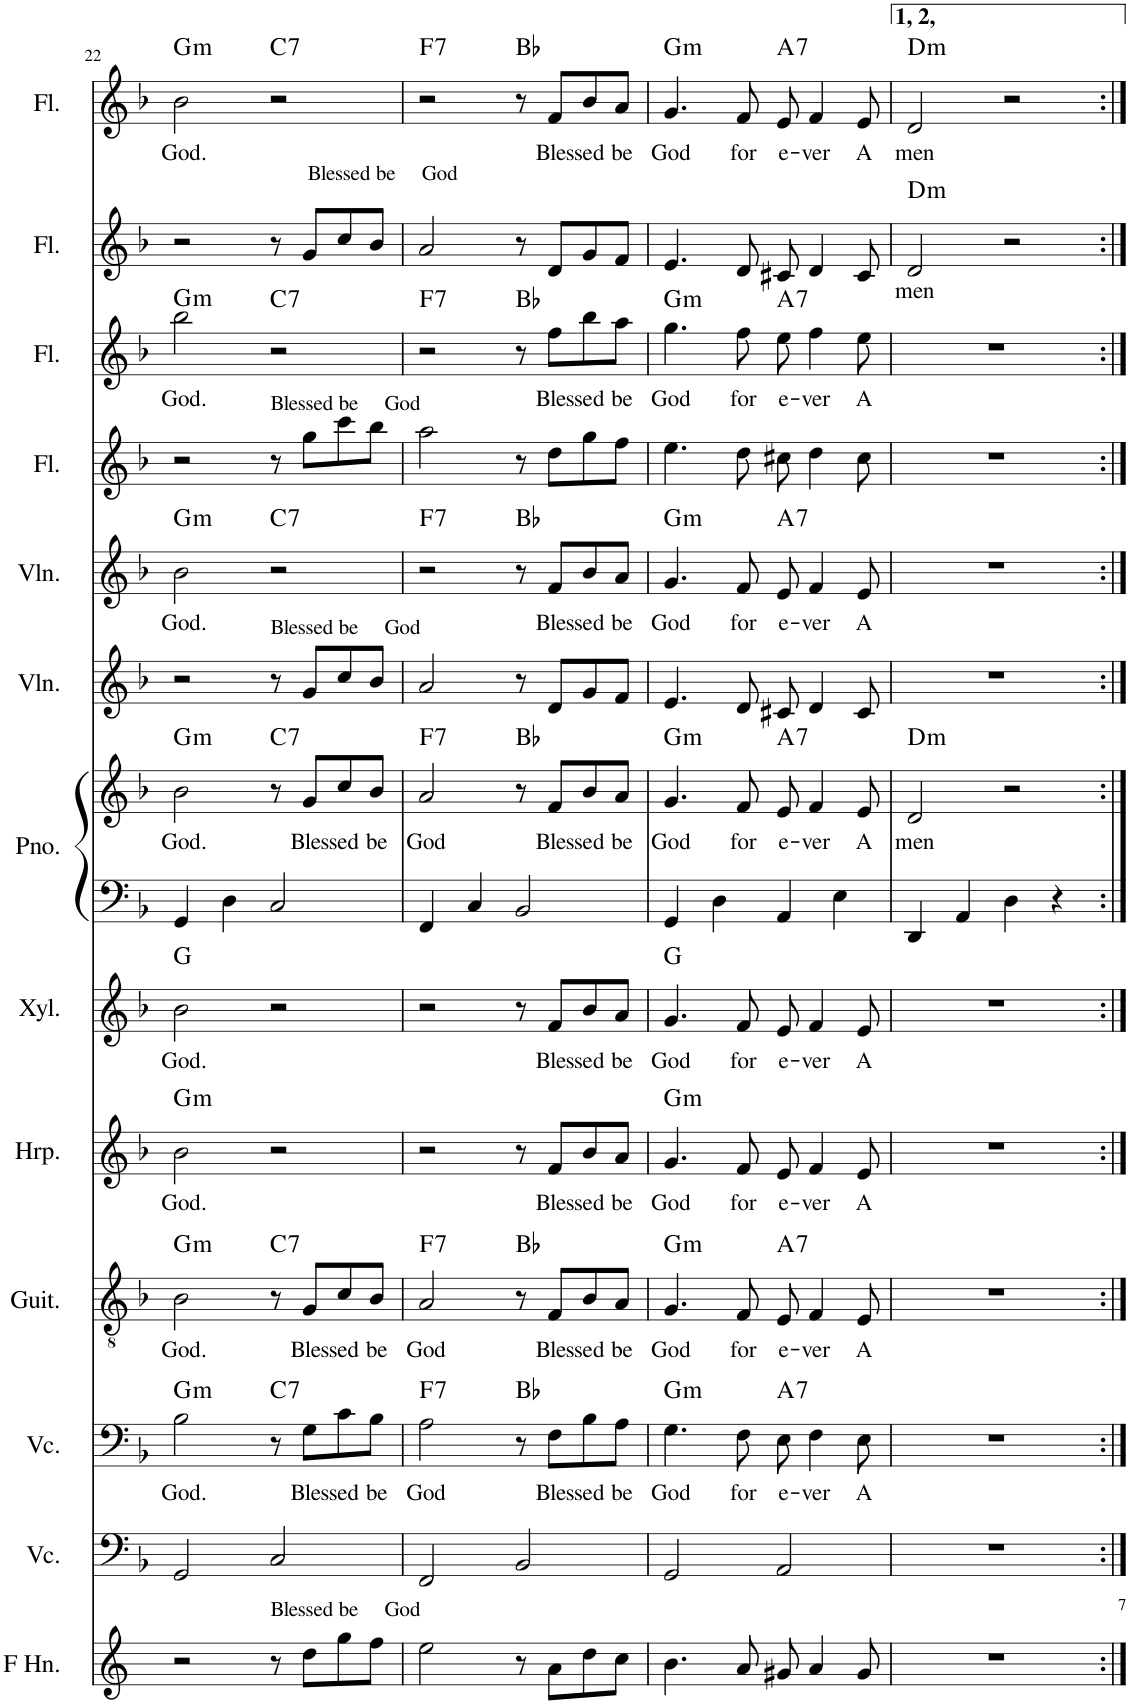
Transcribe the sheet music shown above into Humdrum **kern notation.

**kern	**kern	**kern	**text	**harte	**kern	**text	**harte	**kern	**text	**harte	**kern	**text	**harte	**kern	**kern	**text	**harte	**kern	**kern	**text	**harte	**kern	**kern	**text	**kern	**text	**kern	**text	**harte
*part13	*part12	*part11	*part11	*part11	*part10	*part10	*part10	*part9	*part9	*part9	*part8	*part8	*part8	*part7	*part7	*part7	*part7	*part6	*part5	*part5	*part5	*part4	*part3	*part3	*part2	*part2	*part1	*part1	*part1
*staff14	*staff13	*staff12	*staff12	*	*staff11	*staff11	*	*staff10	*staff10	*	*staff9	*staff9	*	*staff8	*staff7	*staff7	*	*staff6	*staff5	*staff5	*	*staff4	*staff3	*staff3	*staff2	*staff2	*staff1	*staff1	*
*I"Horn in F	*I"Violoncello	*I"Violoncello	*	*	*I"Acoustic Guitar	*	*	*I"Harp	*	*	*I"Xylophone	*	*	*I"Piano	*	*	*	*I"Violin	*I"Violin	*	*	*I"Flute	*I"Flute	*	*I"Flute	*	*I"Flute	*	*
*	*I'Vc.	*I'Vc.	*	*	*I'Guit.	*	*	*I'Hrp.	*	*	*I'Xyl.	*	*	*I'Pno.	*	*	*	*I'Vln.	*I'Vln.	*	*	*I'Fl.	*I'Fl.	*	*I'Fl.	*	*I'Fl.	*	*
!!LO:PB:g=z
*clefG2	*clefF4	*clefF4	*	*	*clefGv2	*	*	*clefG2	*	*	*clefG2	*	*	*clefF4	*clefG2	*	*	*clefG2	*clefG2	*	*	*clefG2	*clefG2	*	*clefG2	*	*clefG2	*	*
*Trd4c7	*	*	*	*	*	*	*	*	*	*	*Trd-7c-12	*	*	*	*	*	*	*	*	*	*	*	*	*	*	*	*	*	*
*k[]	*k[b-]	*k[b-]	*	*	*k[b-]	*	*	*k[b-]	*	*	*k[b-]	*	*	*k[b-]	*k[b-]	*	*	*k[b-]	*k[b-]	*	*	*k[b-]	*k[b-]	*	*k[b-]	*	*k[b-]	*	*
*M4/4	*M4/4	*M4/4	*	*	*M4/4	*	*	*M4/4	*	*	*M4/4	*	*	*M4/4	*M4/4	*	*	*M4/4	*M4/4	*	*	*M4/4	*M4/4	*	*M4/4	*	*M4/4	*	*
=22	=22	=22	=22	=22	=22	=22	=22	=22	=22	=22	=22	=22	=22	=22	=22	=22	=22	=22	=22	=22	=22	=22	=22	=22	=22	=22	=22	=22	=22
!	!	!	!LO:LY:b	!LO:H:kt=m	!	!LO:LY:b	!LO:H:kt=m	!	!LO:LY:b	!LO:H:kt=m	!	!LO:LY:b	!	!	!	!LO:LY:b	!LO:H:kt=m	!	!	!LO:LY:b	!LO:H:kt=m	!	!	!LO:LY:b	!	!	!	!LO:LY:b	!LO:H:kt=m
2r	2GG/	2B-\	God.	G:min	2B-\	God.	G:min	2b-\	God.	G:min	2b-\	God.	G:maj	4GG/	2b-\	God.	G:min	2r	2b-\	God.	G:min	2r	2bb-\	God.	2r	.	2b-\	God.	G:min
.	.	.	.	.	.	.	.	.	.	.	.	.	.	4D\	.	.	.	.	.	.	.	.	.	.	.	.	.	.	.
!	!	!	!	!	!	!	!	!	!	!	!	!	!	!	!	!	!	!	!	!	!	!	!	!	!LO:TX:a:t=Blessed be     God	!	!	!	!
!	!	!	!	!	!	!	!	!	!	!	!	!	!	!	!	!	!	!	!	!	!	!LO:TX:a:t=Blessed be     God	!	!	!	!	!	!	!
!	!	!	!	!	!	!	!	!	!	!	!	!	!	!	!	!	!	!LO:TX:a:t=Blessed be     God	!	!	!	!	!	!	!	!	!	!	!
!LO:TX:a:t=Blessed be     God	!	!	!	!LO:H:kt=7	!	!	!LO:H:kt=7	!	!	!	!	!	!	!	!	!	!LO:H:kt=7	!	!	!	!LO:H:kt=7	!	!	!	!	!	!	!	!LO:H:kt=7
8r	2C/	8r	.	C:7	8r	.	C:7	2r	.	.	2r	.	.	2C/	8r	.	C:7	8r	2r	.	C:7	8r	2r	.	8r	.	2r	.	C:7
!	!	!	!LO:LY:b	!	!	!LO:LY:b	!	!	!	!	!	!	!	!	!	!LO:LY:b	!	!	!	!	!	!	!	!	!	!	!	!	!
8dd\L	.	8G\L	Bles-	.	8G/L	Bles-	.	.	.	.	.	.	.	.	8g/L	Bles-	.	8g/L	.	.	.	8gg\L	.	.	8g/L	.	.	.	.
!	!	!	!LO:LY:b	!	!	!LO:LY:b	!	!	!	!	!	!	!	!	!	!LO:LY:b	!	!	!	!	!	!	!	!	!	!	!	!	!
8gg\	.	8c\	-sed	.	8c/	-sed	.	.	.	.	.	.	.	.	8cc/	-sed	.	8cc/	.	.	.	8ccc\	.	.	8cc/	.	.	.	.
!	!	!	!LO:LY:b	!	!	!LO:LY:b	!	!	!	!	!	!	!	!	!	!LO:LY:b	!	!	!	!	!	!	!	!	!	!	!	!	!
8ff\J	.	8B-\J	be	.	8B-/J	be	.	.	.	.	.	.	.	.	8b-/J	be	.	8b-/J	.	.	.	8bb-\J	.	.	8b-/J	.	.	.	.
=23	=23	=23	=23	=23	=23	=23	=23	=23	=23	=23	=23	=23	=23	=23	=23	=23	=23	=23	=23	=23	=23	=23	=23	=23	=23	=23	=23	=23	=23
!	!	!	!LO:LY:b	!LO:H:kt=7	!	!LO:LY:b	!LO:H:kt=7	!	!	!	!	!	!	!	!	!LO:LY:b	!LO:H:kt=7	!	!	!	!LO:H:kt=7	!	!	!	!	!	!	!	!LO:H:kt=7
2ee\	2FF/	2A\	God	F:7	2A/	God	F:7	2r	.	.	2r	.	.	4FF/	2a/	God	F:7	2a/	2r	.	F:7	2aa\	2r	.	2a/	.	2r	.	F:7
.	.	.	.	.	.	.	.	.	.	.	.	.	.	4C/	.	.	.	.	.	.	.	.	.	.	.	.	.	.	.
8r	2BB-/	8r	.	Bb:maj	8r	.	Bb:maj	8r	.	.	8r	.	.	2BB-/	8r	.	Bb:maj	8r	8r	.	Bb:maj	8r	8r	.	8r	.	8r	.	Bb:maj
!	!	!	!LO:LY:b	!	!	!LO:LY:b	!	!	!LO:LY:b	!	!	!LO:LY:b	!	!	!	!LO:LY:b	!	!	!	!LO:LY:b	!	!	!	!LO:LY:b	!	!	!	!LO:LY:b	!
8a\L	.	8F\L	Bles-	.	8F/L	Bles-	.	8f/L	Bles-	.	8f/L	Bles-	.	.	8f/L	Bles-	.	8d/L	8f/L	Bles-	.	8dd\L	8ff\L	Bles-	8d/L	.	8f/L	Bles-	.
!	!	!	!LO:LY:b	!	!	!LO:LY:b	!	!	!LO:LY:b	!	!	!LO:LY:b	!	!	!	!LO:LY:b	!	!	!	!LO:LY:b	!	!	!	!LO:LY:b	!	!	!	!LO:LY:b	!
8dd\	.	8B-\	-sed	.	8B-/	-sed	.	8b-/	-sed	.	8b-/	-sed	.	.	8b-/	-sed	.	8g/	8b-/	-sed	.	8gg\	8bb-\	-sed	8g/	.	8b-/	-sed	.
!	!	!	!LO:LY:b	!	!	!LO:LY:b	!	!	!LO:LY:b	!	!	!LO:LY:b	!	!	!	!LO:LY:b	!	!	!	!LO:LY:b	!	!	!	!LO:LY:b	!	!	!	!LO:LY:b	!
8cc\J	.	8A\J	be	.	8A/J	be	.	8a/J	be	.	8a/J	be	.	.	8a/J	be	.	8f/J	8a/J	be	.	8ff\J	8aa\J	be	8f/J	.	8a/J	be	.
=24	=24	=24	=24	=24	=24	=24	=24	=24	=24	=24	=24	=24	=24	=24	=24	=24	=24	=24	=24	=24	=24	=24	=24	=24	=24	=24	=24	=24	=24
!	!	!	!LO:LY:b	!LO:H:kt=m	!	!LO:LY:b	!LO:H:kt=m	!	!LO:LY:b	!LO:H:kt=m	!	!LO:LY:b	!	!	!	!LO:LY:b	!LO:H:kt=m	!	!	!LO:LY:b	!LO:H:kt=m	!	!	!LO:LY:b	!	!	!	!LO:LY:b	!LO:H:kt=m
4.b\	2GG/	4.G\	God	G:min	4.G/	God	G:min	4.g/	God	G:min	4.g/	God	G:maj	4GG/	4.g/	God	G:min	4.e/	4.g/	God	G:min	4.ee\	4.gg\	God	4.e/	.	4.g/	God	G:min
.	.	.	.	.	.	.	.	.	.	.	.	.	.	4D\	.	.	.	.	.	.	.	.	.	.	.	.	.	.	.
!	!	!	!LO:LY:b	!	!	!LO:LY:b	!	!	!LO:LY:b	!	!	!LO:LY:b	!	!	!	!LO:LY:b	!	!	!	!LO:LY:b	!	!	!	!LO:LY:b	!	!	!	!LO:LY:b	!
8a/	.	8F\	for	.	8F/	for	.	8f/	for	.	8f/	for	.	.	8f/	for	.	8d/	8f/	for	.	8dd\	8ff\	for	8d/	.	8f/	for	.
!	!	!	!LO:LY:b	!LO:H:kt=7	!	!LO:LY:b	!LO:H:kt=7	!	!LO:LY:b	!	!	!LO:LY:b	!	!	!	!LO:LY:b	!LO:H:kt=7	!	!	!LO:LY:b	!LO:H:kt=7	!	!	!LO:LY:b	!	!	!	!LO:LY:b	!LO:H:kt=7
8g#X/	2AA/	8E\	e-	A:7	8E/	e-	A:7	8e/	e-	.	8e/	e-	.	4AA/	8e/	e-	A:7	8c#X/	8e/	e-	A:7	8cc#X\	8ee\	e-	8c#X/	.	8e/	e-	A:7
!	!	!	!LO:LY:b	!	!	!LO:LY:b	!	!	!LO:LY:b	!	!	!LO:LY:b	!	!	!	!LO:LY:b	!	!	!	!LO:LY:b	!	!	!	!LO:LY:b	!	!	!	!LO:LY:b	!
4a/	.	4F\	-ver	.	4F/	-ver	.	4f/	-ver	.	4f/	-ver	.	.	4f/	-ver	.	4d/	4f/	-ver	.	4dd\	4ff\	-ver	4d/	.	4f/	-ver	.
.	.	.	.	.	.	.	.	.	.	.	.	.	.	4E\	.	.	.	.	.	.	.	.	.	.	.	.	.	.	.
!	!	!	!LO:LY:b	!	!	!LO:LY:b	!	!	!LO:LY:b	!	!	!LO:LY:b	!	!	!	!LO:LY:b	!	!	!	!LO:LY:b	!	!	!	!LO:LY:b	!	!	!	!LO:LY:b	!
8g#/	.	8E\	A	.	8E/	A	.	8e/	A	.	8e/	A	.	.	8e/	A	.	8c#/	8e/	A	.	8cc#\	8ee\	A	8c#/	.	8e/	A	.
=25	=25	=25	=25	=25	=25	=25	=25	=25	=25	=25	=25	=25	=25	=25	=25	=25	=25	=25	=25	=25	=25	=25	=25	=25	=25	=25	=25	=25	=25
!	!	!	!	!	!	!	!	!	!	!	!	!	!	!	!	!LO:LY:b	!LO:H:kt=m	!	!	!	!	!	!	!	!	!LO:LY:b	!	!LO:LY:b	!LO:H:kt=m
1r	1r	1r	.	.	1r	.	.	1r	.	.	1r	.	.	4DD/	2d/	men	D:min	1r	1r	.	.	1r	1r	.	2d/	men	2d/	men	D:min
.	.	.	.	.	.	.	.	.	.	.	.	.	.	4AA/	.	.	.	.	.	.	.	.	.	.	.	.	.	.	.
.	.	.	.	.	.	.	.	.	.	.	.	.	.	4D\	2r	.	.	.	.	.	.	.	.	.	2r	.	2r	.	.
.	.	.	.	.	.	.	.	.	.	.	.	.	.	4r	.	.	.	.	.	.	.	.	.	.	.	.	.	.	.
=:|!	=:|!	=:|!	=:|!	=:|!	=:|!	=:|!	=:|!	=:|!	=:|!	=:|!	=:|!	=:|!	=:|!	=:|!	=:|!	=:|!	=:|!	=:|!	=:|!	=:|!	=:|!	=:|!	=:|!	=:|!	=:|!	=:|!	=:|!	=:|!	=:|!
*-	*-	*-	*-	*-	*-	*-	*-	*-	*-	*-	*-	*-	*-	*-	*-	*-	*-	*-	*-	*-	*-	*-	*-	*-	*-	*-	*-	*-	*-
